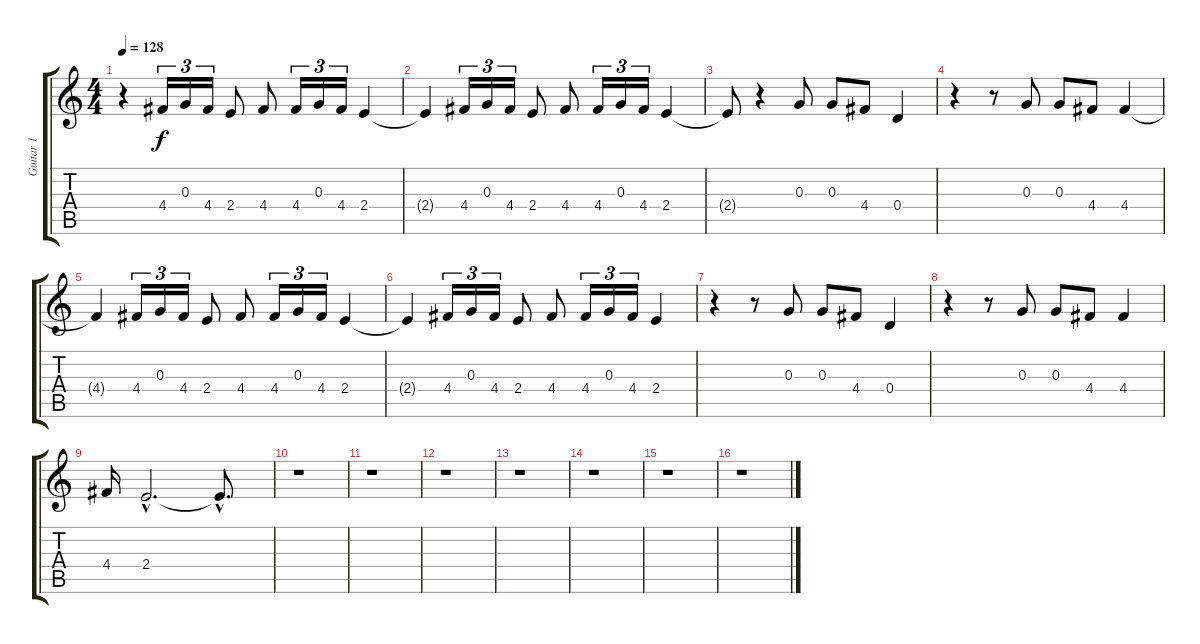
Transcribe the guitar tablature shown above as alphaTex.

\track ("Guitar 1" "Guitar 1") {instrument distortionguitar}
\staff {score tabs}
\tuning (E4 B3 G3 D3 A2 E2) {hide}
\ts (4 4)
\tempo 128
\clef g2
\ks c
r.4{dy f} 4.4.16{tu (3 2)} 0.3.16{tu (3 2)} 4.4.16{tu (3 2)} 2.4.8 4.4.8 4.4.16{tu (3 2)} 0.3.16{tu (3 2)} 4.4.16{tu (3 2)} 2.4.4 |
2.4{t}.4 4.4.16{tu (3 2)} 0.3.16{tu (3 2)} 4.4.16{tu (3 2)} 2.4.8 4.4.8 4.4.16{tu (3 2)} 0.3.16{tu (3 2)} 4.4.16{tu (3 2)} 2.4.4 |
2.4{t}.8 r.4 0.3.8 0.3.8 4.4.8 0.4.4 |
r.4 r.8 0.3.8 0.3.8 4.4.8 4.4.4 |
4.4{t}.4 4.4.16{tu (3 2)} 0.3.16{tu (3 2)} 4.4.16{tu (3 2)} 2.4.8 4.4.8 4.4.16{tu (3 2)} 0.3.16{tu (3 2)} 4.4.16{tu (3 2)} 2.4.4 |
2.4{t}.4 4.4.16{tu (3 2)} 0.3.16{tu (3 2)} 4.4.16{tu (3 2)} 2.4.8 4.4.8 4.4.16{tu (3 2)} 0.3.16{tu (3 2)} 4.4.16{tu (3 2)} 2.4.4 |
r.4 r.8 0.3.8 0.3.8 4.4.8 0.4.4 |
r.4 r.8 0.3.8 0.3.8 4.4.8 4.4.4 |
4.4.16 2.4{hac}.2{d} 2.4{hac t}.8{d} |
r.1 |
r.1 |
r.1 |
r.1 |
r.1 |
r.1 |
r.1
